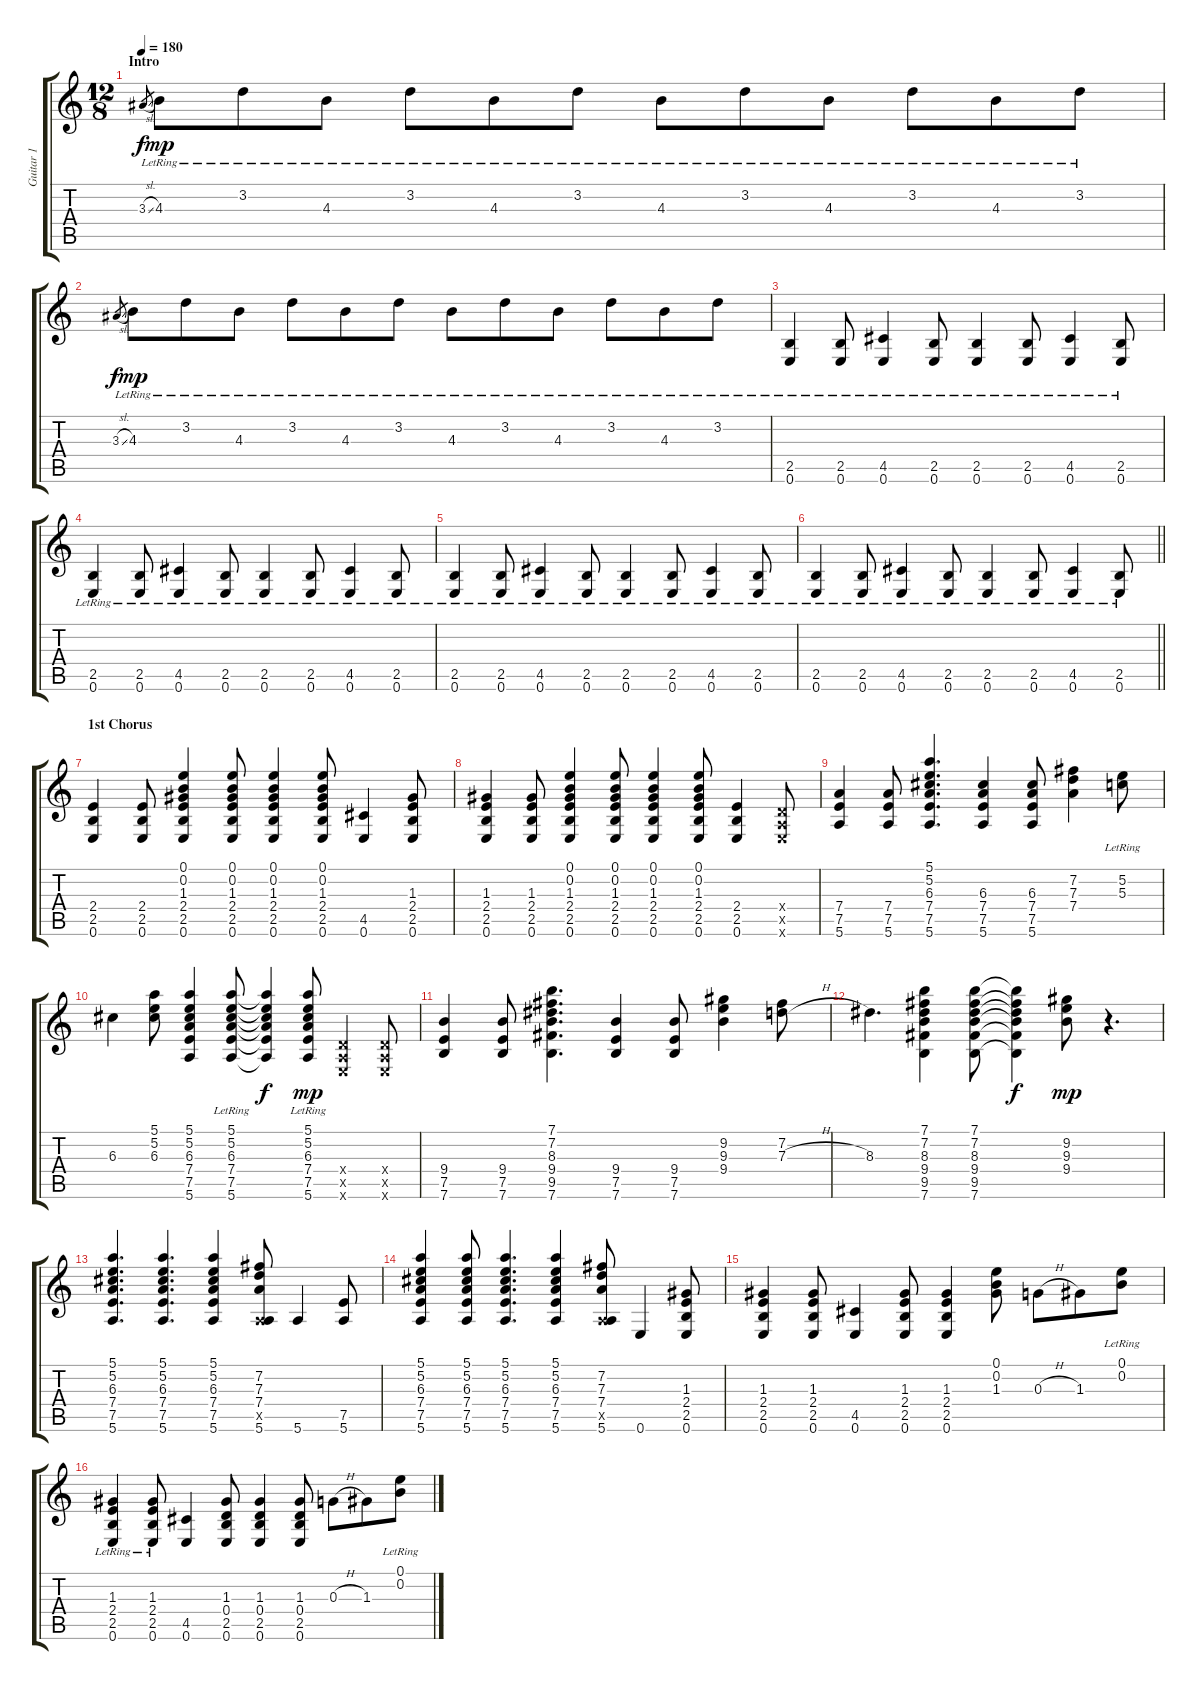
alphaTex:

\track ("Guitar 1" "Guitar 1") {instrument acousticguitarsteel}
\staff {score tabs}
\tuning (E4 B3 G3 D3 A2 E2) {hide}
\ts (12 8)
\section ("" "Intro")
\tempo 180
\clef g2
\ks c
3.3{sl}.8{gr dy f instrument acousticguitarsteel} 4.3{lr}.8{dy mp} 3.2{lr}.8 4.3{lr}.8 3.2{lr}.8 4.3{lr}.8 3.2{lr}.8 4.3{lr}.8 3.2{lr}.8 4.3{lr}.8 3.2{lr}.8 4.3{lr}.8 3.2{lr}.8 |
3.3{sl}.8{gr dy f} 4.3{lr}.8{dy mp} 3.2{lr}.8 4.3{lr}.8 3.2{lr}.8 4.3{lr}.8 3.2{lr}.8 4.3{lr}.8 3.2{lr}.8 4.3{lr}.8 3.2{lr}.8 4.3{lr}.8 3.2{lr}.8 |
(2.5{lr} 0.6{lr}).4 (2.5{lr} 0.6{lr}).8 (4.5{lr} 0.6{lr}).4 (2.5{lr} 0.6{lr}).8 (2.5{lr} 0.6{lr}).4 (2.5{lr} 0.6{lr}).8 (4.5{lr} 0.6{lr}).4 (2.5{lr} 0.6{lr}).8 |
(2.5{lr} 0.6{lr}).4 (2.5{lr} 0.6{lr}).8 (4.5{lr} 0.6{lr}).4 (2.5{lr} 0.6{lr}).8 (2.5{lr} 0.6{lr}).4 (2.5{lr} 0.6{lr}).8 (4.5{lr} 0.6{lr}).4 (2.5{lr} 0.6{lr}).8 |
(2.5{lr} 0.6{lr}).4 (2.5{lr} 0.6{lr}).8 (4.5{lr} 0.6{lr}).4 (2.5{lr} 0.6{lr}).8 (2.5{lr} 0.6{lr}).4 (2.5{lr} 0.6{lr}).8 (4.5{lr} 0.6{lr}).4 (2.5{lr} 0.6{lr}).8 |
\barLineRight lightlight
(2.5{lr} 0.6{lr}).4 (2.5{lr} 0.6{lr}).8 (4.5{lr} 0.6{lr}).4 (2.5{lr} 0.6{lr}).8 (2.5{lr} 0.6{lr}).4 (2.5{lr} 0.6{lr}).8 (4.5{lr} 0.6{lr}).4 (2.5{lr} 0.6{lr}).8 |
\section ("" "1st Chorus")
(2.4 2.5 0.6).4 (2.4 2.5 0.6).8 (0.1 0.2 1.3 2.4 2.5 0.6).4 (0.1 0.2 1.3 2.4 2.5 0.6).8 (0.1 0.2 1.3 2.4 2.5 0.6).4 (0.1 0.2 1.3 2.4 2.5 0.6).8 (4.5 0.6).4 (1.3 2.4 2.5 0.6).8 |
(1.3 2.4 2.5 0.6).4 (1.3 2.4 2.5 0.6).8 (0.1 0.2 1.3 2.4 2.5 0.6).4 (0.1 0.2 1.3 2.4 2.5 0.6).8 (0.1 0.2 1.3 2.4 2.5 0.6).4 (0.1 0.2 1.3 2.4 2.5 0.6).8 (2.4 2.5 0.6).4 (0.4{x} 0.5{x} 0.6{x}).8 |
(7.4 7.5 5.6).4 (7.4 7.5 5.6).8 (5.1 5.2 6.3 7.4 7.5 5.6).4{d} (6.3 7.4 7.5 5.6).4 (6.3 7.4 7.5 5.6).8 (7.2 7.3 7.4).4 (5.2{lr} 5.3).8 |
6.3.4 (5.1 5.2 6.3).8 (5.1 5.2 6.3 7.4 7.5 5.6).4 (5.1{lr} 5.2{lr} 6.3{lr} 7.4{lr} 7.5{lr} 5.6{lr}).8 (5.1{t} 5.2{t} 6.3{t} 7.4{t} 7.5{t} 5.6{t}).4{dy f} (5.1{lr} 5.2{lr} 6.3{lr} 7.4{lr} 7.5{lr} 5.6{lr}).8{dy mp} (0.4{x} 0.5{x} 0.6{x}).4 (0.4{x} 0.5{x} 0.6{x}).8 |
(9.4 7.5 7.6).4 (9.4 7.5 7.6).8 (7.1 7.2 8.3 9.4 9.5 7.6).4{d} (9.4 7.5 7.6).4 (9.4 7.5 7.6).8 (9.2 9.3 9.4).4 (7.2 7.3{h}).8 |
8.3.4{d} (7.1 7.2 8.3 9.4 9.5 7.6).4 (7.1 7.2 8.3 9.4 9.5 7.6).8 (7.1{t} 7.2{t} 8.3{t} 9.4{t} 9.5{t} 7.6{t}).4{dy f} (9.2 9.3 9.4).8{dy mp} r.4{d} |
(5.1 5.2 6.3 7.4 7.5 5.6).4{d} (5.1 5.2 6.3 7.4 7.5 5.6).4{d} (5.1 5.2 6.3 7.4 7.5 5.6).4 (7.2 7.3 7.4 0.5{x} 5.6).8 5.6.4 (7.5 5.6).8 |
(5.1 5.2 6.3 7.4 7.5 5.6).4 (5.1 5.2 6.3 7.4 7.5 5.6).8 (5.1 5.2 6.3 7.4 7.5 5.6).4{d} (5.1 5.2 6.3 7.4 7.5 5.6).4 (7.2 7.3 7.4 0.5{x} 5.6).8 0.6.4 (1.3 2.4 2.5 0.6).8 |
(1.3 2.4 2.5 0.6).4 (1.3 2.4 2.5 0.6).8 (4.5 0.6).4 (1.3 2.4 2.5 0.6).8 (1.3 2.4 2.5 0.6).4 (0.1 0.2 1.3).8 0.3{h}.8 1.3.8 (0.1{lr} 0.2{lr}).8 |
(1.3{lr} 2.4{lr} 2.5{lr} 0.6{lr}).4 (1.3{lr} 2.4{lr} 2.5{lr} 0.6{lr}).8 (4.5 0.6).4 (1.3 0.4 2.5 0.6).8 (1.3 0.4 2.5 0.6).4 (1.3 0.4 2.5 0.6).8 0.3{h}.8 1.3.8 (0.1{lr} 0.2{lr}).8
